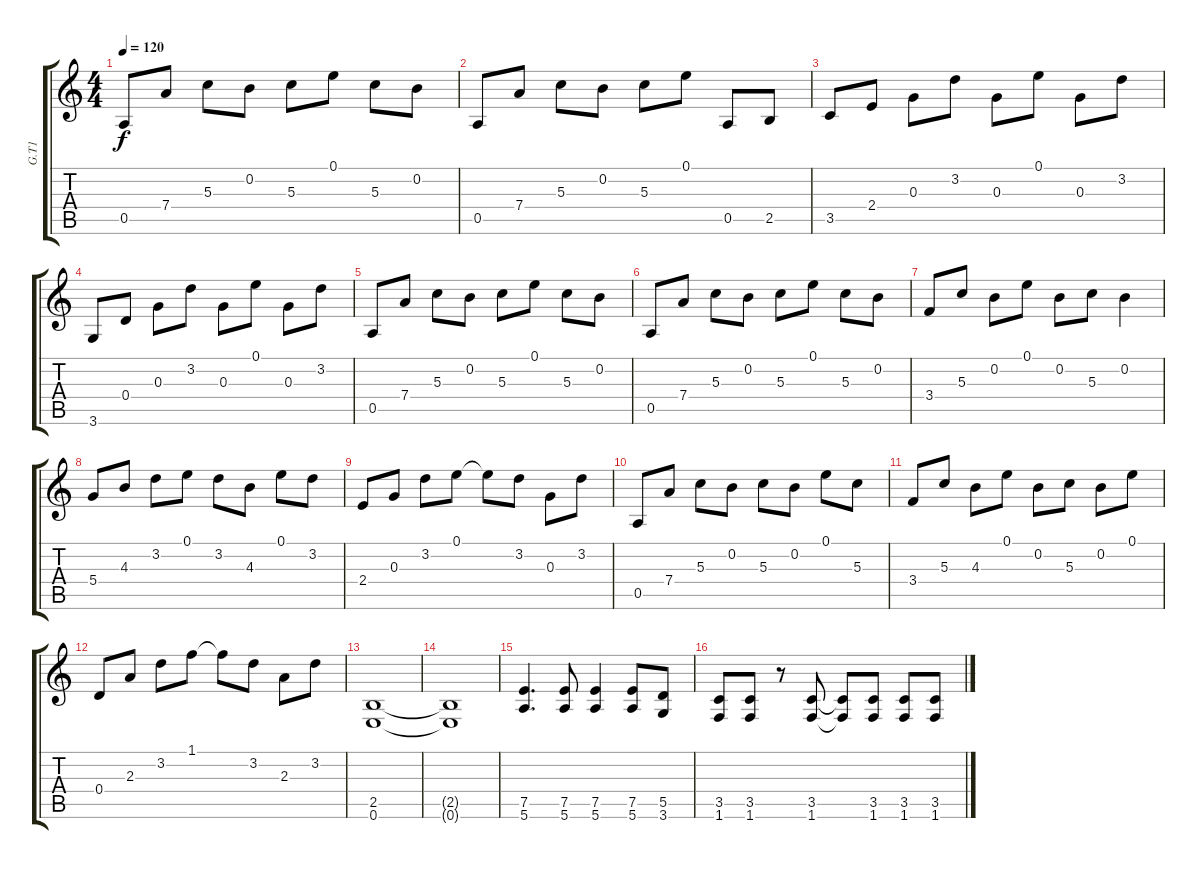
\track ("G.T1" "G.T1") {instrument distortionguitar}
\staff {score tabs}
\tuning (E4 B3 G3 D3 A2 E2) {hide}
\ts (4 4)
\tempo 120
\clef g2
\ks c
0.5.8{dy f} 7.4.8 5.3.8 0.2.8 5.3.8 0.1.8 5.3.8 0.2.8 |
0.5.8 7.4.8 5.3.8 0.2.8 5.3.8 0.1.8 0.5.8 2.5.8 |
3.5.8 2.4.8 0.3.8 3.2.8 0.3.8 0.1.8 0.3.8 3.2.8 |
3.6.8 0.4.8 0.3.8 3.2.8 0.3.8 0.1.8 0.3.8 3.2.8 |
0.5.8 7.4.8 5.3.8 0.2.8 5.3.8 0.1.8 5.3.8 0.2.8 |
0.5.8 7.4.8 5.3.8 0.2.8 5.3.8 0.1.8 5.3.8 0.2.8 |
3.4.8 5.3.8 0.2.8 0.1.8 0.2.8 5.3.8 0.2.4 |
5.4.8 4.3.8 3.2.8 0.1.8 3.2.8 4.3.8 0.1.8 3.2.8 |
2.4.8 0.3.8 3.2.8 0.1.8 0.1{t}.8 3.2.8 0.3.8 3.2.8 |
0.5.8 7.4.8 5.3.8 0.2.8 5.3.8 0.2.8 0.1.8 5.3.8 |
3.4.8 5.3.8 4.3.8 0.1.8 0.2.8 5.3.8 0.2.8 0.1.8 |
0.4.8 2.3.8 3.2.8 1.1.8 1.1{t}.8 3.2.8 2.3.8 3.2.8 |
(2.5 0.6).1 |
(2.5{t} 0.6{t}).1 |
(7.5 5.6).4{d} (7.5 5.6).8 (7.5 5.6).4 (7.5 5.6).8 (5.5 3.6).8 |
(3.5 1.6).8 (3.5 1.6).8 r.8 (3.5 1.6).8 (3.5{t} 1.6{t}).8 (3.5 1.6).8 (3.5 1.6).8 (3.5 1.6).8
